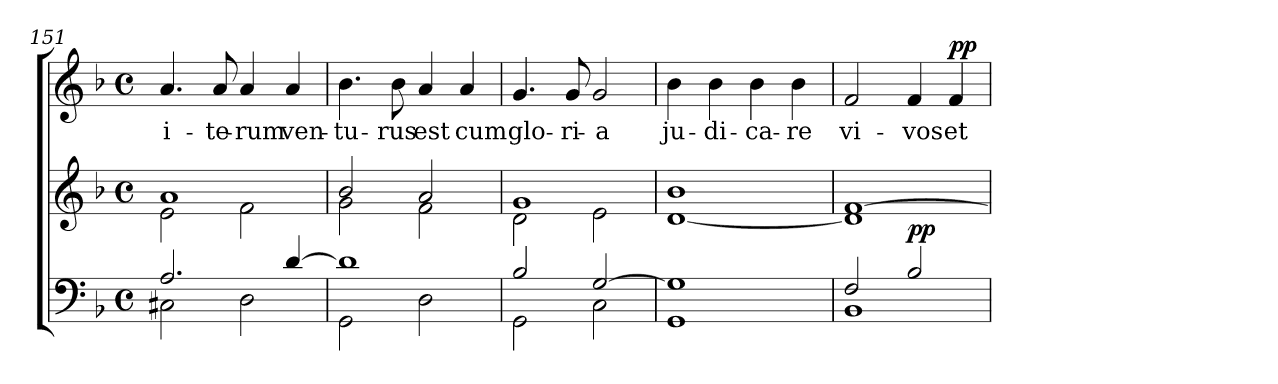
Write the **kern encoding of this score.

**kern	**kern	**dynam	**kern	**text	**dynam
*part2	*part2	*part2	*part1	*part1	*part1
*staff3	*staff2	*staff2/3	*staff1	*staff1	*staff1
*clefF4	*clefG2	*	*clefG2	*	*
*k[b-]	*k[b-]	*	*k[b-]	*	*
*F:	*F:	*	*F:	*	*
*M4/4	*M4/4	*	*M4/4	*	*
*met(c)	*met(c)	*	*met(c)	*	*
=151	=151	=151	=151	=151	=151
*^	*^	*	*	*	*
!	!	!	!	!	!	!LO:LY:b	!
2.A/	2C#X\	1a	2e\	.	4.a/	i-	.
!	!	!	!	!	!	!LO:LY:b	!
.	.	.	.	.	8a/	-te-	.
!	!	!	!	!	!	!LO:LY:b	!
.	2D\	.	2f\	.	4a/	-rum	.
!	!	!	!	!	!	!LO:LY:b	!
[>4d/	.	.	.	.	4a/	ven-	.
=152	=152	=152	=152	=152	=152	=152	=152
!	!	!	!	!	!	!LO:LY:b	!
1d]	2GG\	2b-/	2g\	.	4.b-\	-tu-	.
!	!	!	!	!	!	!LO:LY:b	!
.	.	.	.	.	8b-\	-rus	.
!	!	!	!	!	!	!LO:LY:b	!
.	2D\	2a/	2f\	.	4a/	est	.
!	!	!	!	!	!	!LO:LY:b	!
.	.	.	.	.	4a/	cum	.
!!LO:LB:g=z
=153	=153	=153	=153	=153	=153	=153	=153
!	!	!	!	!	!	!LO:LY:b	!
2B-/	2GG\	1g	2d\	.	4.g/	glo-	.
!	!	!	!	!	!	!LO:LY:b	!
.	.	.	.	.	8g/	-ri-	.
!	!	!	!	!	!	!LO:LY:b	!
[>2G/	2C\	.	2e\	.	2g/	-a	.
=154	=154	=154	=154	=154	=154	=154	=154
!	!	!	!	!	!	!LO:LY:b	!
1G]	1GG	1b-	[<1d	.	4b-\	ju-	.
!	!	!	!	!	!	!LO:LY:b	!
.	.	.	.	.	4b-\	-di-	.
!	!	!	!	!	!	!LO:LY:b	!
.	.	.	.	.	4b-\	-ca-	.
!	!	!	!	!	!	!LO:LY:b	!
.	.	.	.	.	4b-\	-re	.
=155	=155	=155	=155	=155	=155	=155	=155
!	!	!	!	!	!	!LO:LY:b	!
2F/	1BB-	[>1f	1d]	.	2f/	vi-	.
!	!	!	!	!LO:DY:a=2	!	!LO:LY:b	!
2B-/	.	.	.	pp	4f/	-vos	.
!	!	!	!	!	!	!LO:LY:b	!LO:DY:a
.	.	.	.	.	4f/	et	pp
*v	*v	*	*	*	*	*	*
*	*v	*v	*	*	*	*
=	=	=	=	=	=
*-	*-	*-	*-	*-	*-
